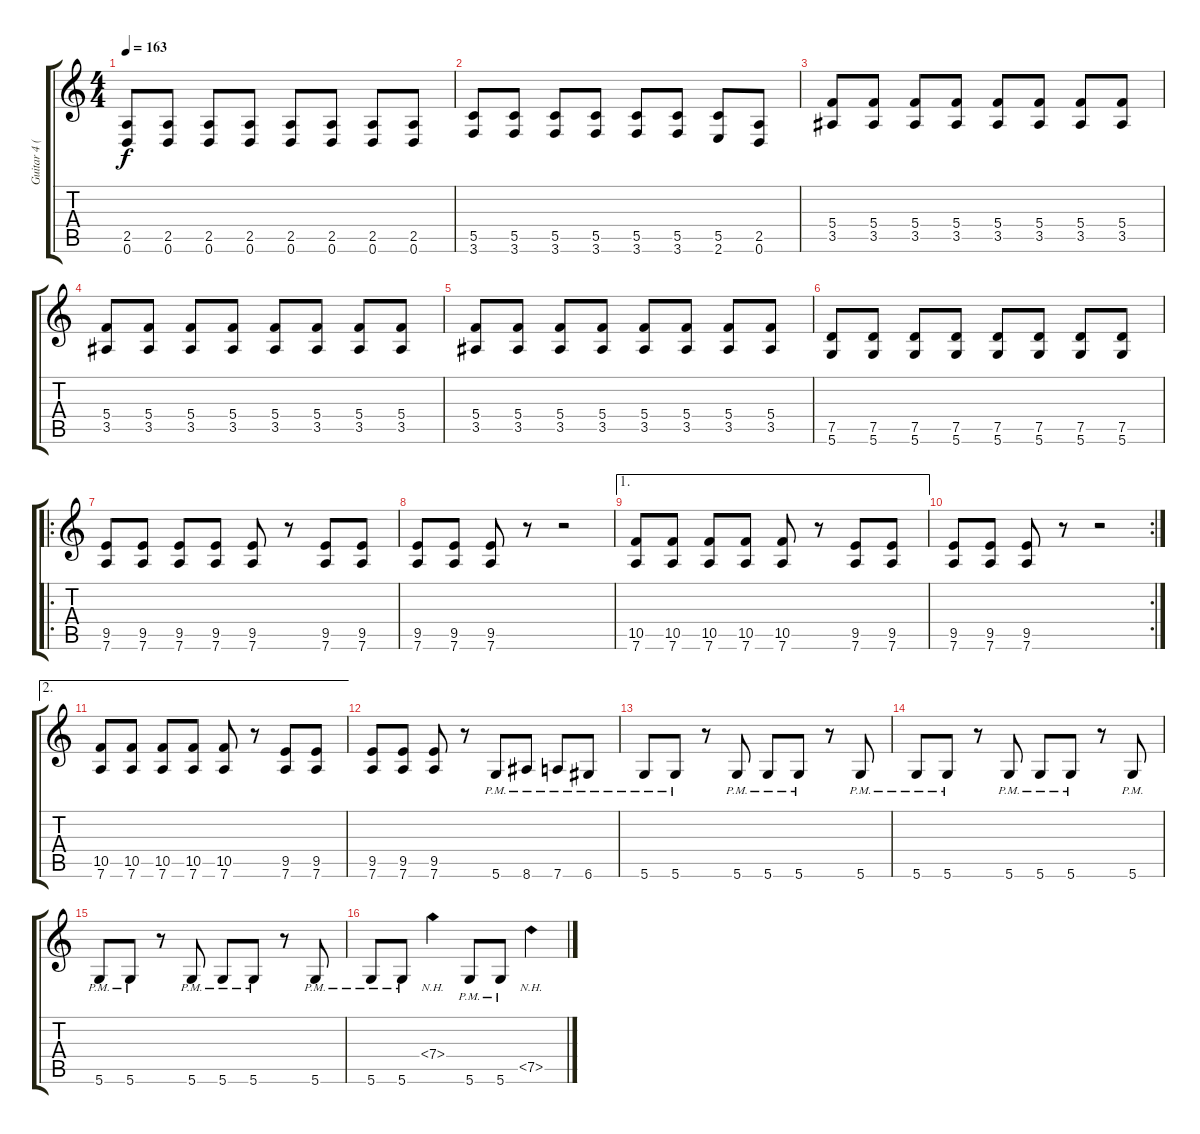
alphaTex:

\track ("Guitar 4 (Dist)" "Guitar 4 (") {instrument distortionguitar}
\staff {score tabs}
\tuning (D4 A3 F3 C3 G2 D2) {hide}
\ts (4 4)
\tempo 163
\clef g2
\ks c
(2.5 0.6).8{dy f} (2.5 0.6).8 (2.5 0.6).8 (2.5 0.6).8 (2.5 0.6).8 (2.5 0.6).8 (2.5 0.6).8 (2.5 0.6).8 |
(5.5 3.6).8 (5.5 3.6).8 (5.5 3.6).8 (5.5 3.6).8 (5.5 3.6).8 (5.5 3.6).8 (5.5 2.6).8 (2.5 0.6).8 |
(5.4 3.5).8 (5.4 3.5).8 (5.4 3.5).8 (5.4 3.5).8 (5.4 3.5).8 (5.4 3.5).8 (5.4 3.5).8 (5.4 3.5).8 |
(5.4 3.5).8 (5.4 3.5).8 (5.4 3.5).8 (5.4 3.5).8 (5.4 3.5).8 (5.4 3.5).8 (5.4 3.5).8 (5.4 3.5).8 |
(5.4 3.5).8 (5.4 3.5).8 (5.4 3.5).8 (5.4 3.5).8 (5.4 3.5).8 (5.4 3.5).8 (5.4 3.5).8 (5.4 3.5).8 |
(7.5 5.6).8 (7.5 5.6).8 (7.5 5.6).8 (7.5 5.6).8 (7.5 5.6).8 (7.5 5.6).8 (7.5 5.6).8 (7.5 5.6).8 |
\ro
(9.5 7.6).8 (9.5 7.6).8 (9.5 7.6).8 (9.5 7.6).8 (9.5 7.6).8 r.8 (9.5 7.6).8 (9.5 7.6).8 |
(9.5 7.6).8 (9.5 7.6).8 (9.5 7.6).8 r.8 r.2 |
\ae 1
(10.5 7.6).8 (10.5 7.6).8 (10.5 7.6).8 (10.5 7.6).8 (10.5 7.6).8 r.8 (9.5 7.6).8 (9.5 7.6).8 |
\rc 2
(9.5 7.6).8 (9.5 7.6).8 (9.5 7.6).8 r.8 r.2 |
\ae 2
(10.5 7.6).8 (10.5 7.6).8 (10.5 7.6).8 (10.5 7.6).8 (10.5 7.6).8 r.8 (9.5 7.6).8 (9.5 7.6).8 |
(9.5 7.6).8 (9.5 7.6).8 (9.5 7.6).8 r.8 5.6{pm}.8 8.6{pm}.8 7.6{pm}.8 6.6{pm}.8 |
5.6{pm}.8 5.6{pm}.8 r.8 5.6{pm}.8 5.6{pm}.8 5.6{pm}.8 r.8 5.6{pm}.8 |
5.6{pm}.8 5.6{pm}.8 r.8 5.6{pm}.8 5.6{pm}.8 5.6{pm}.8 r.8 5.6{pm}.8 |
5.6{pm}.8 5.6{pm}.8 r.8 5.6{pm}.8 5.6{pm}.8 5.6{pm}.8 r.8 5.6{pm}.8 |
5.6{pm}.8 5.6{pm}.8 7.4{nh}.4 5.6{pm}.8 5.6{pm}.8 7.5{nh}.4
